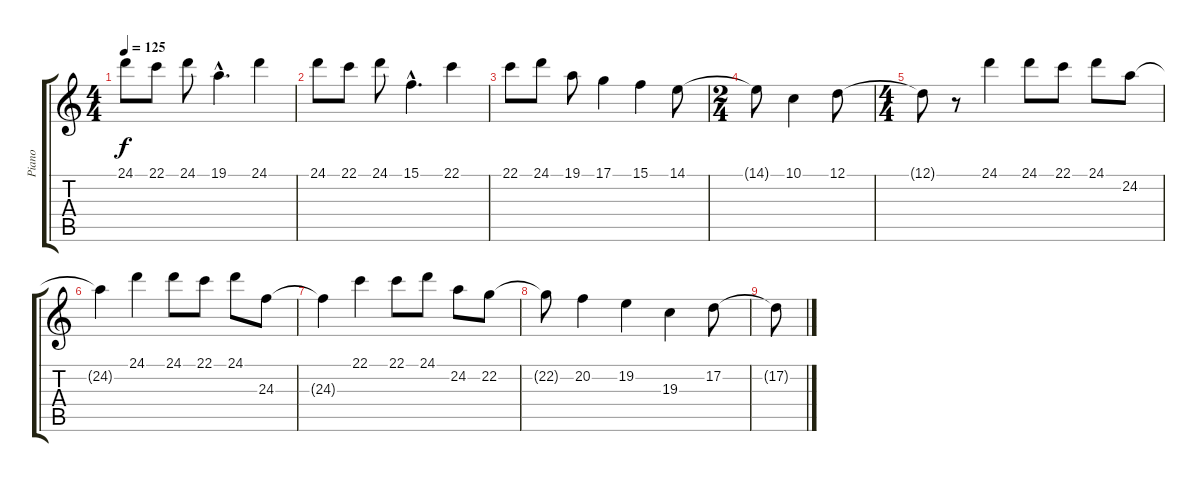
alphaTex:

\track ("Piano" "Piano") {instrument acousticgrandpiano}
\staff {score tabs}
\tuning (D4 A3 F3 C3 G2 D2) {hide}
\ts (4 4)
\tempo 125
\clef g2
\ks c
24.1.8{dy f instrument acousticgrandpiano} 22.1.8 24.1.8 19.1{hac}.4{d} 24.1.4 |
24.1.8 22.1.8 24.1.8 15.1{hac}.4{d} 22.1.4 |
22.1.8 24.1.8 19.1.8 17.1.4 15.1.4 14.1.8 |
\ts (2 4)
14.1{t}.8 10.1.4 12.1.8 |
\ts (4 4)
12.1{t}.8 r.8 24.1.4 24.1.8 22.1.8 24.1.8 24.2.8 |
24.2{t}.4 24.1.4 24.1.8 22.1.8 24.1.8 24.3.8 |
24.3{t}.4 22.1.4 22.1.8 24.1.8 24.2.8 22.2.8 |
22.2{t}.8 20.2.4 19.2.4 19.3.4 17.2.8 |
17.2{t}.8
